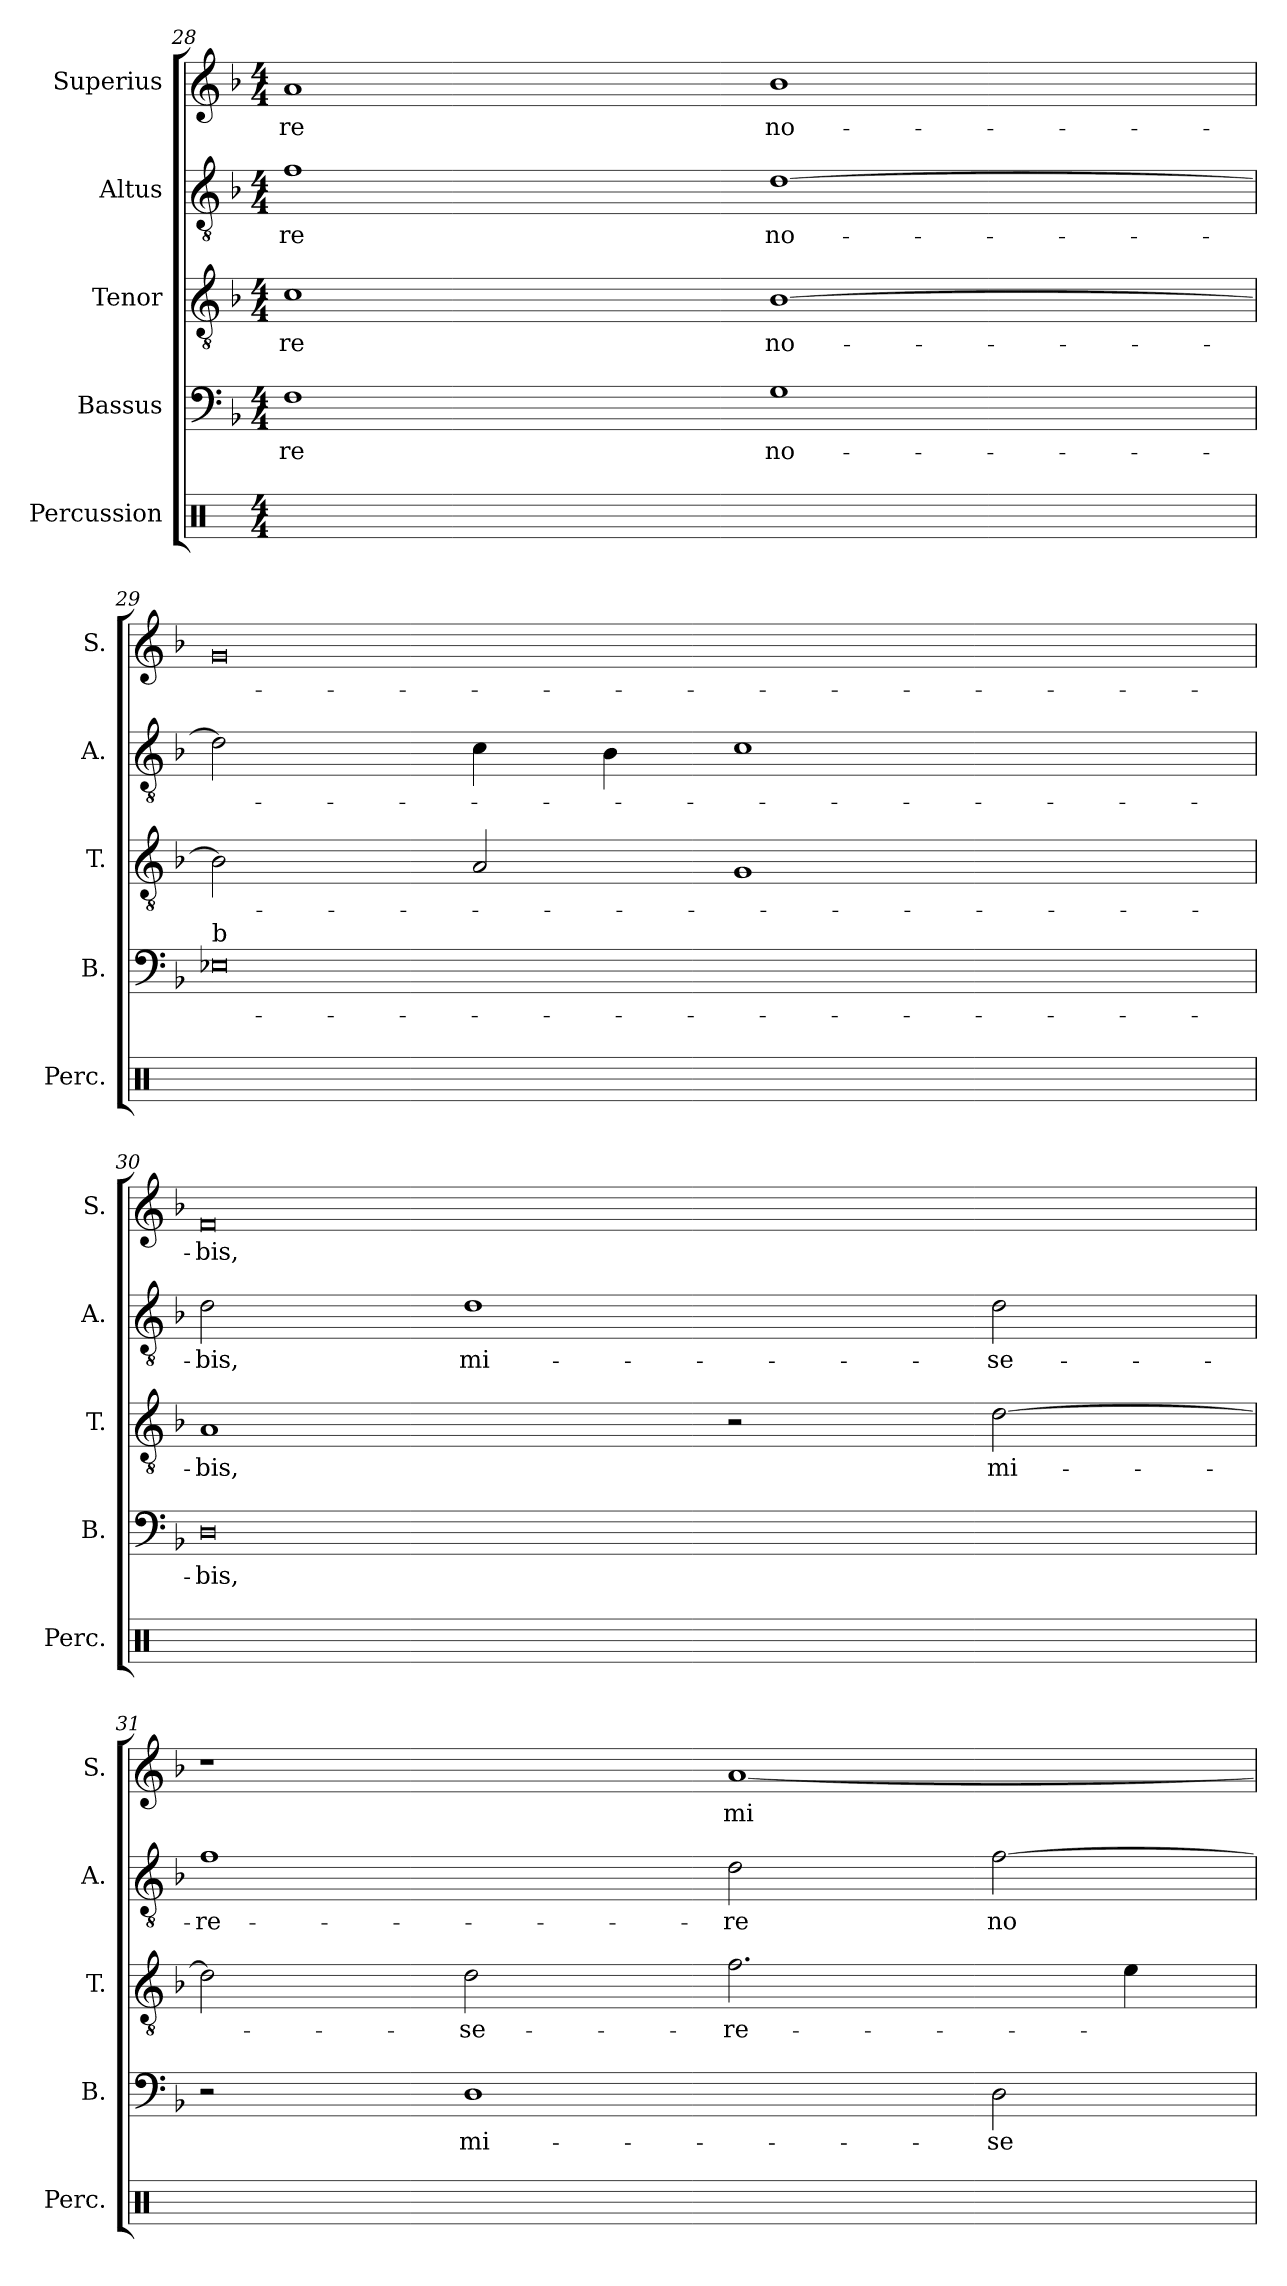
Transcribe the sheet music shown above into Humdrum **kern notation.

**kern	**kern	**text	**kern	**text	**kern	**text	**kern	**text
*part5	*part4	*part4	*part3	*part3	*part2	*part2	*part1	*part1
*staff5	*staff4	*staff4	*staff3	*staff3	*staff2	*staff2	*staff1	*staff1
*I"Percussion	*I"Bassus	*	*I"Tenor	*	*I"Altus	*	*I"Superius	*
*I'Perc.	*I'B.	*	*I'T.	*	*I'A.	*	*I'S.	*
*clefX	*clefF4	*	*clefGv2	*	*clefGv2	*	*clefG2	*
*	*	*	*ITrd7c12	*	*ITrd7c12	*	*	*
*k[]	*k[b-]	*	*k[b-]	*	*k[b-]	*	*k[b-]	*
*C:	*F:	*	*F:	*	*F:	*	*F:	*
*M4/4	*M4/4	*	*M4/4	*	*M4/4	*	*M4/4	*
=28	=28	=28	=28	=28	=28	=28	=28	=28
!	!	!LO:LY:b:color=#000000	!	!	!	!	!	!
!	!	!	!	!LO:LY:b:color=#000000	!	!	!	!
!	!	!	!	!	!	!LO:LY:b:color=#000000	!	!
!	!	!	!	!	!	!	!	!LO:LY:b:color=#000000
16Rei/LLyy	1Fi	-re	1Ci	-re	1Fi	-re	1ai	-re
16Rei/yy	.	.	.	.	.	.	.	.
16Rei/yy	.	.	.	.	.	.	.	.
16Rei/JJyy	.	.	.	.	.	.	.	.
16Rei/LLyy	.	.	.	.	.	.	.	.
16Rei/yy	.	.	.	.	.	.	.	.
16Rei/yy	.	.	.	.	.	.	.	.
16Rei/JJyy	.	.	.	.	.	.	.	.
16Rei/LLyy	.	.	.	.	.	.	.	.
16Rei/yy	.	.	.	.	.	.	.	.
16Rei/yy	.	.	.	.	.	.	.	.
16Rei/JJyy	.	.	.	.	.	.	.	.
16Rei/LLyy	.	.	.	.	.	.	.	.
16Rei/yy	.	.	.	.	.	.	.	.
16Rei/yy	.	.	.	.	.	.	.	.
16Rei/JJyy	.	.	.	.	.	.	.	.
!	!	!LO:LY:b:color=#000000	!	!	!	!	!	!
!	!	!	!	!LO:LY:b:color=#000000	!	!	!	!
!	!	!	!	!	!	!LO:LY:b:color=#000000	!	!
!	!	!	!	!	!	!	!	!LO:LY:b:color=#000000
16Rei/LLyy	1Gi	no-	[>1BB-i	no-	[>1Di	no-	1b-i	no-
16Rei/yy	.	.	.	.	.	.	.	.
16Rei/yy	.	.	.	.	.	.	.	.
16Rei/JJyy	.	.	.	.	.	.	.	.
16Rei/LLyy	.	.	.	.	.	.	.	.
16Rei/yy	.	.	.	.	.	.	.	.
16Rei/yy	.	.	.	.	.	.	.	.
16Rei/JJyy	.	.	.	.	.	.	.	.
16Rei/LLyy	.	.	.	.	.	.	.	.
16Rei/yy	.	.	.	.	.	.	.	.
16Rei/yy	.	.	.	.	.	.	.	.
16Rei/JJyy	.	.	.	.	.	.	.	.
16Rei/LLyy	.	.	.	.	.	.	.	.
16Rei/yy	.	.	.	.	.	.	.	.
16Rei/yy	.	.	.	.	.	.	.	.
16Rei/JJyy	.	.	.	.	.	.	.	.
=29	=29	=29	=29	=29	=29	=29	=29	=29
!	!LO:TX:a:t=b	!	!	!	!	!	!	!
16Rei/LLyy	0E-j	.	2BB-i\]	.	2Di\]	.	0gi	.
16Rei/yy	.	.	.	.	.	.	.	.
16Rei/yy	.	.	.	.	.	.	.	.
16Rei/JJyy	.	.	.	.	.	.	.	.
16Rei/LLyy	.	.	.	.	.	.	.	.
16Rei/yy	.	.	.	.	.	.	.	.
16Rei/yy	.	.	.	.	.	.	.	.
16Rei/JJyy	.	.	.	.	.	.	.	.
16Rei/LLyy	.	.	2AAi/	.	4Ci\	.	.	.
16Rei/yy	.	.	.	.	.	.	.	.
16Rei/yy	.	.	.	.	.	.	.	.
16Rei/JJyy	.	.	.	.	.	.	.	.
16Rei/LLyy	.	.	.	.	4BB-i\	.	.	.
16Rei/yy	.	.	.	.	.	.	.	.
16Rei/yy	.	.	.	.	.	.	.	.
16Rei/JJyy	.	.	.	.	.	.	.	.
16Rei/LLyy	.	.	1GGi	.	1Ci	.	.	.
16Rei/yy	.	.	.	.	.	.	.	.
16Rei/yy	.	.	.	.	.	.	.	.
16Rei/JJyy	.	.	.	.	.	.	.	.
16Rei/LLyy	.	.	.	.	.	.	.	.
16Rei/yy	.	.	.	.	.	.	.	.
16Rei/yy	.	.	.	.	.	.	.	.
16Rei/JJyy	.	.	.	.	.	.	.	.
16Rei/LLyy	.	.	.	.	.	.	.	.
16Rei/yy	.	.	.	.	.	.	.	.
16Rei/yy	.	.	.	.	.	.	.	.
16Rei/JJyy	.	.	.	.	.	.	.	.
16Rei/LLyy	.	.	.	.	.	.	.	.
16Rei/yy	.	.	.	.	.	.	.	.
16Rei/yy	.	.	.	.	.	.	.	.
16Rei/JJyy	.	.	.	.	.	.	.	.
=30	=30	=30	=30	=30	=30	=30	=30	=30
!	!	!LO:LY:b:color=#000000	!	!	!	!	!	!
!	!	!	!	!LO:LY:b:color=#000000	!	!	!	!
!	!	!	!	!	!	!LO:LY:b:color=#000000	!	!
!	!	!	!	!	!	!	!	!LO:LY:b:color=#000000
16Rei/LLyy	0Di	-bis,	1AAi	-bis,	2Di\	-bis,	0fi	-bis,
16Rei/yy	.	.	.	.	.	.	.	.
16Rei/yy	.	.	.	.	.	.	.	.
16Rei/JJyy	.	.	.	.	.	.	.	.
16Rei/LLyy	.	.	.	.	.	.	.	.
16Rei/yy	.	.	.	.	.	.	.	.
16Rei/yy	.	.	.	.	.	.	.	.
16Rei/JJyy	.	.	.	.	.	.	.	.
!	!	!	!	!	!	!LO:LY:b:color=#000000	!	!
16Rei/LLyy	.	.	.	.	1Di	mi-	.	.
16Rei/yy	.	.	.	.	.	.	.	.
16Rei/yy	.	.	.	.	.	.	.	.
16Rei/JJyy	.	.	.	.	.	.	.	.
16Rei/LLyy	.	.	.	.	.	.	.	.
16Rei/yy	.	.	.	.	.	.	.	.
16Rei/yy	.	.	.	.	.	.	.	.
16Rei/JJyy	.	.	.	.	.	.	.	.
16Rei/LLyy	.	.	2r	.	.	.	.	.
16Rei/yy	.	.	.	.	.	.	.	.
16Rei/yy	.	.	.	.	.	.	.	.
16Rei/JJyy	.	.	.	.	.	.	.	.
16Rei/LLyy	.	.	.	.	.	.	.	.
16Rei/yy	.	.	.	.	.	.	.	.
16Rei/yy	.	.	.	.	.	.	.	.
16Rei/JJyy	.	.	.	.	.	.	.	.
!	!	!	!	!LO:LY:b:color=#000000	!	!	!	!
!	!	!	!	!	!	!LO:LY:b:color=#000000	!	!
16Rei/LLyy	.	.	[>2Di\	mi-	2Di\	-se-	.	.
16Rei/yy	.	.	.	.	.	.	.	.
16Rei/yy	.	.	.	.	.	.	.	.
16Rei/JJyy	.	.	.	.	.	.	.	.
16Rei/LLyy	.	.	.	.	.	.	.	.
16Rei/yy	.	.	.	.	.	.	.	.
16Rei/yy	.	.	.	.	.	.	.	.
16Rei/JJyy	.	.	.	.	.	.	.	.
!!LO:PB:g=z
=31	=31	=31	=31	=31	=31	=31	=31	=31
!	!	!	!	!	!	!LO:LY:b:color=#000000	!	!
16Rei/LLyy	2r	.	2Di\]	.	1Fi	-re-	1r	.
16Rei/yy	.	.	.	.	.	.	.	.
16Rei/yy	.	.	.	.	.	.	.	.
16Rei/JJyy	.	.	.	.	.	.	.	.
16Rei/LLyy	.	.	.	.	.	.	.	.
16Rei/yy	.	.	.	.	.	.	.	.
16Rei/yy	.	.	.	.	.	.	.	.
16Rei/JJyy	.	.	.	.	.	.	.	.
!	!	!LO:LY:b:color=#000000	!	!	!	!	!	!
!	!	!	!	!LO:LY:b:color=#000000	!	!	!	!
16Rei/LLyy	1Di	mi-	2Di\	-se-	.	.	.	.
16Rei/yy	.	.	.	.	.	.	.	.
16Rei/yy	.	.	.	.	.	.	.	.
16Rei/JJyy	.	.	.	.	.	.	.	.
16Rei/LLyy	.	.	.	.	.	.	.	.
16Rei/yy	.	.	.	.	.	.	.	.
16Rei/yy	.	.	.	.	.	.	.	.
16Rei/JJyy	.	.	.	.	.	.	.	.
!	!	!	!	!LO:LY:b:color=#000000	!	!	!	!
!	!	!	!	!	!	!LO:LY:b:color=#000000	!	!
!	!	!	!	!	!	!	!	!LO:LY:b:color=#000000
16Rei/LLyy	.	.	2.Fi\	-re-	2Di\	-re	[<1ai	mi-
16Rei/yy	.	.	.	.	.	.	.	.
16Rei/yy	.	.	.	.	.	.	.	.
16Rei/JJyy	.	.	.	.	.	.	.	.
16Rei/LLyy	.	.	.	.	.	.	.	.
16Rei/yy	.	.	.	.	.	.	.	.
16Rei/yy	.	.	.	.	.	.	.	.
16Rei/JJyy	.	.	.	.	.	.	.	.
!	!	!LO:LY:b:color=#000000	!	!	!	!	!	!
!	!	!	!	!	!	!LO:LY:b:color=#000000	!	!
16Rei/LLyy	2Di\	-se-	.	.	[>2Fi\	no-	.	.
16Rei/yy	.	.	.	.	.	.	.	.
16Rei/yy	.	.	.	.	.	.	.	.
16Rei/JJyy	.	.	.	.	.	.	.	.
16Rei/LLyy	.	.	4Ei\	.	.	.	.	.
16Rei/yy	.	.	.	.	.	.	.	.
16Rei/yy	.	.	.	.	.	.	.	.
16Rei/JJyy	.	.	.	.	.	.	.	.
=	=	=	=	=	=	=	=	=
*-	*-	*-	*-	*-	*-	*-	*-	*-
